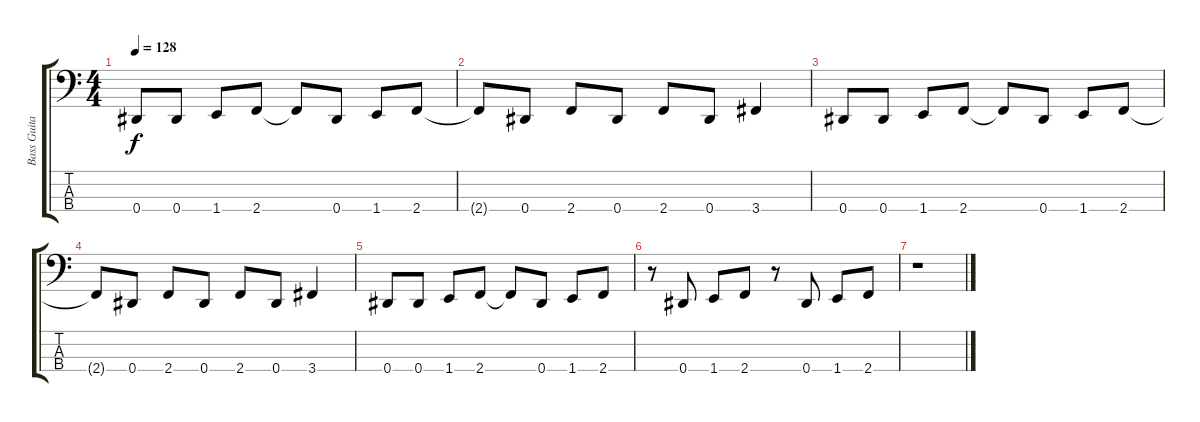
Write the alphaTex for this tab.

\track ("Bass Guitar" "Bass Guita") {instrument electricbasspick}
\staff {score tabs}
\tuning (Gb2 Db2 Ab1 Eb1) {hide}
\ts (4 4)
\tempo 128
\clef f4
\ks c
0.4.8{dy f} 0.4.8 1.4.8 2.4.8 2.4{t}.8 0.4.8 1.4.8 2.4.8 |
2.4{t}.8 0.4.8 2.4.8 0.4.8 2.4.8 0.4.8 3.4.4 |
0.4.8 0.4.8 1.4.8 2.4.8 2.4{t}.8 0.4.8 1.4.8 2.4.8 |
2.4{t}.8 0.4.8 2.4.8 0.4.8 2.4.8 0.4.8 3.4.4 |
0.4.8 0.4.8 1.4.8 2.4.8 2.4{t}.8 0.4.8 1.4.8 2.4.8 |
r.8 0.4.8 1.4.8 2.4.8 r.8 0.4.8 1.4.8 2.4.8 |
r.1
